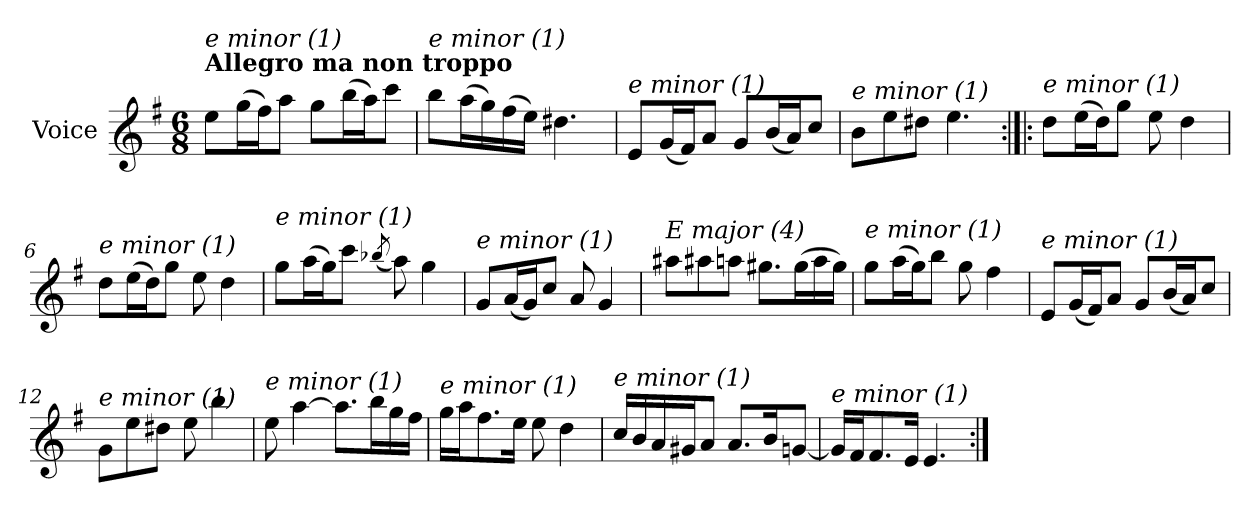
**kern
*part1
*staff1
*I"Voice
*I'V
*clefG2
*k[f#]
*M6/8
=1
!LO:TX:a:B:t=Allegro ma non troppo
!LO:TX:i:t=e minor (1)
8ee\L
(>16gg\L
16ff#\J)
8aa\J
8gg\L
(>16bb\L
16aa\J)
8ccc\J
=2
!LO:TX:i:t=e minor (1)
8bb\L
(>16aa\L
16gg\)
(>16ff#\
16ee\JJ)
4.dd#X\
=3
!LO:TX:i:t=e minor (1)
8e/L
(<16g/L
16f#/J)
8a/J
8g/L
(<16b/L
16a/J)
8cc/J
=4
!LO:TX:i:t=e minor (1)
8b\L
8ee\
8dd#X\J
4.ee\
=5:|!|:
!LO:TX:i:t=e minor (1)
8dd\L
(>16ee\L
16dd\J)
8gg\J
8ee\
4dd\
!!LO:LB:g=z
=6
!LO:TX:i:t=e minor (1)
8dd\L
(>16ee\L
16dd\J)
8gg\J
8ee\
4dd\
=7
!LO:TX:i:t=e minor (1)
8gg\L
(>16aa\L
16gg\J)
8ccc\J
(<8qbb-Xi/
8aa\)
4gg\
=8
!LO:TX:i:t=e minor (1)
8g/L
(<16a/L
16g/J)
8cc/J
8a/
4g/
=9
!LO:TX:i:t=E major (4)
8aa#Xj\L
8aa#Xj\
8aa\J
8.gg#X\L
(>16gg#\L
16aa\
16gg#\JJ)
=10
!LO:TX:i:t=e minor (1)
8gg\L
(>16aa\L
16gg\J)
8bb\J
8gg\
4ff#\
!!LO:LB:g=z
=11
!LO:TX:i:t=e minor (1)
8e/L
(<16g/L
16f#/J)
8a/J
8g/L
(<16b/L
16a/J)
8cc/J
!!LO:LB:g=z
=12
!LO:TX:i:t=e minor (1)
8g\L
8ee\
8dd#X\J
8ee\
4bb\
=13
!LO:TX:i:t=e minor (1)
8ee\
[4aa\
8.aa\L]
16bb\L
16gg\
16ff#\JJ
=14
!LO:TX:i:t=e minor (1)
16gg\LL
16aa\J
8.ff#\
16ee\Jk
8ee\
4dd\
=15
!LO:TX:i:t=e minor (1)
16cc/LL
16b/
16a/
16g#X/J
8a/J
8.a/L
16b/K
[8gn/J
=16
!LO:TX:i:t=e minor (1)
16g/LL]
16f#/J
8.f#/
16e/Jk
4.e/
=:|!
*-
